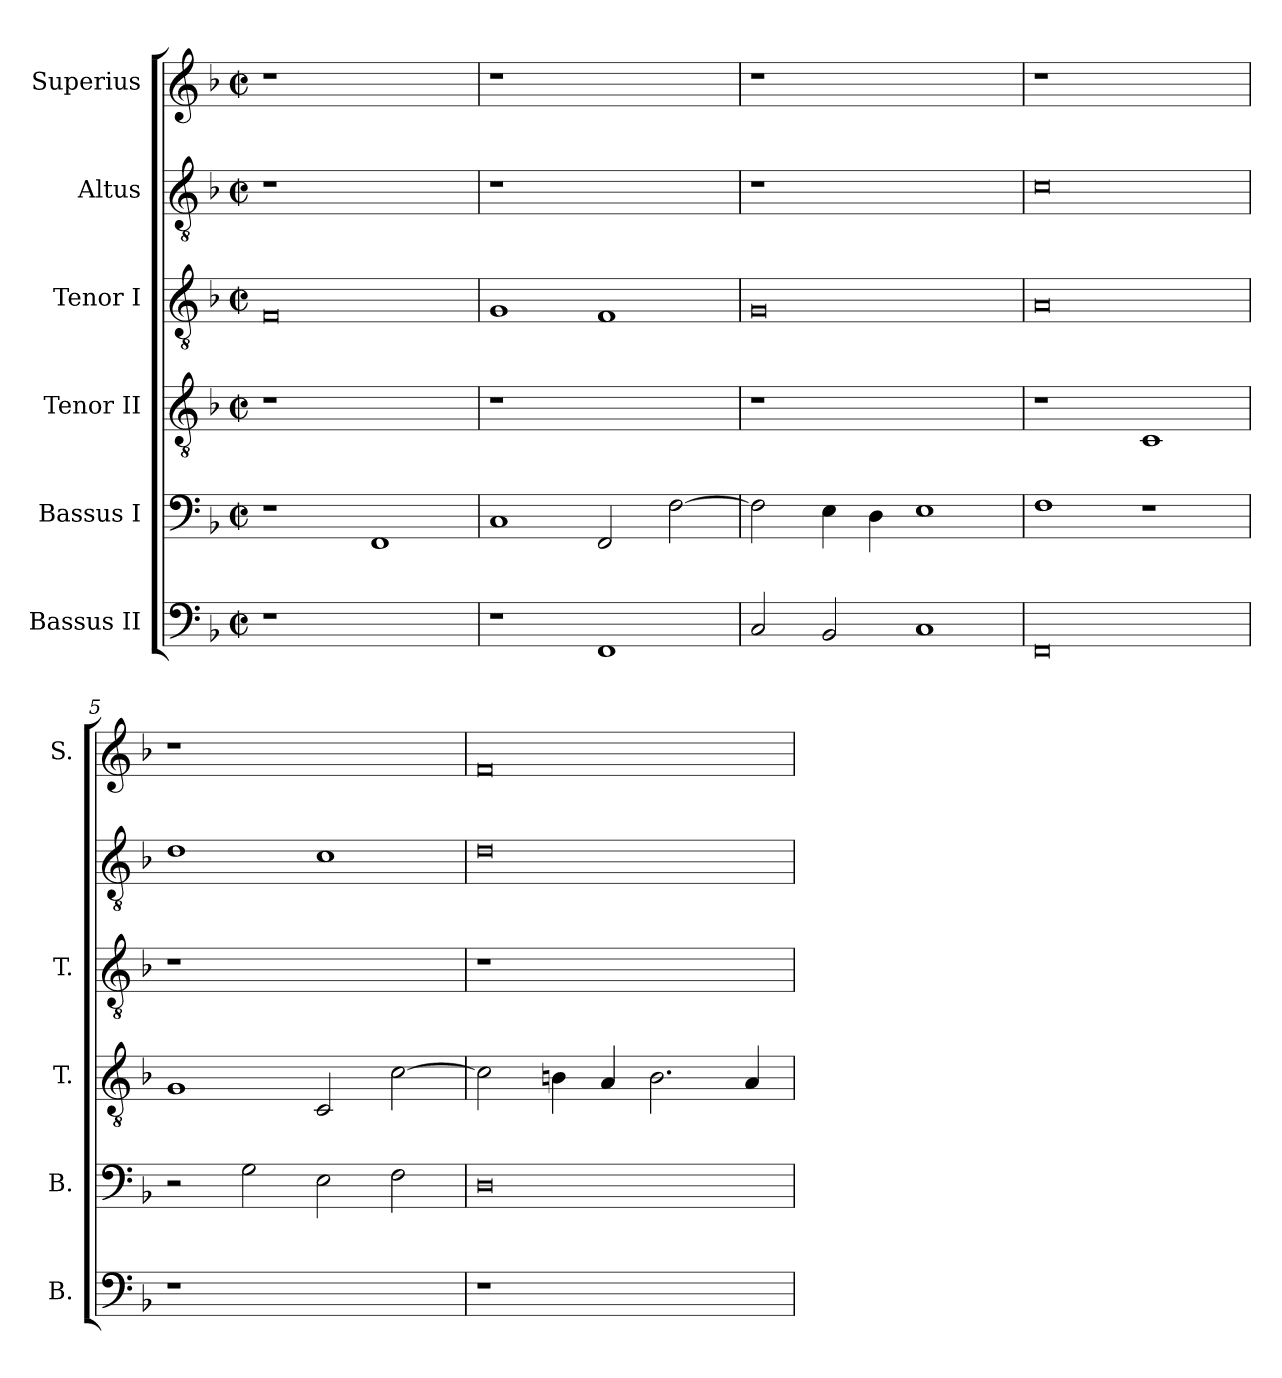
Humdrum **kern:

**kern	**kern	**kern	**kern	**kern	**kern
*part6	*part5	*part4	*part3	*part2	*part1
*staff6	*staff5	*staff4	*staff3	*staff2	*staff1
*I"Bassus II	*I"Bassus I	*I"Tenor II	*I"Tenor I	*I"Altus	*I"Superius
*I'B.	*I'B.	*I'T.	*I'T.	*	*I'S.
!!LO:PB:g=z
*clefF4	*clefF4	*clefGv2	*clefGv2	*clefGv2	*clefG2
*	*	*ITrd7c12	*ITrd7c12	*ITrd7c12	*
*k[b-]	*k[b-]	*k[b-]	*k[b-]	*k[b-]	*k[b-]
*F:	*F:	*F:	*F:	*F:	*F:
*M2/2	*M2/2	*M2/2	*M2/2	*M2/2	*M2/2
*met(c|)	*met(c|)	*met(c|)	*met(c|)	*met(c|)	*met(c|)
=1	=1	=1	=1	=1	=1
!LO:N:vis=1	!	!LO:N:vis=1	!	!LO:N:vis=1	!LO:N:vis=1
1r	1r	1r	0FFi	1r	1r
1ryy	1FFi	1ryy	.	1ryy	1ryy
=2	=2	=2	=2	=2	=2
!	!	!LO:N:vis=1	!	!LO:N:vis=1	!LO:N:vis=1
1r	1Ci	1r	1GGi	1r	1r
1FFi	2FFi/	1ryy	1FFi	1ryy	1ryy
.	[>2Fi\	.	.	.	.
=3	=3	=3	=3	=3	=3
!	!	!LO:N:vis=1	!	!LO:N:vis=1	!LO:N:vis=1
2Ci/	2Fi\]	1r	0GGi	1r	1r
2BB-i/	4Ei\	.	.	.	.
.	4Di\	.	.	.	.
1Ci	1Ei	1ryy	.	1ryy	1ryy
=4	=4	=4	=4	=4	=4
!	!	!	!	!	!LO:N:vis=1
0FFi	1Fi	1r	0AAi	0Ci	1r
.	1r	1CCi	.	.	1ryy
=5	=5	=5	=5	=5	=5
!LO:N:vis=1	!	!	!LO:N:vis=1	!	!LO:N:vis=1
1r	2r	1GGi	1r	1Di	1r
.	2Gi\	.	.	.	.
1ryy	2Ei\	2CCi/	1ryy	1Ci	1ryy
.	2Fi\	[>2Ci\	.	.	.
!!LO:LB:g=z
=6	=6	=6	=6	=6	=6
!LO:N:vis=1	!	!	!LO:N:vis=1	!	!
1r	0Di	2Ci\]	1r	0Di	0fi
.	.	4BBni\	.	.	.
.	.	4AAi/	.	.	.
1ryy	.	2.BBi\	1ryy	.	.
.	.	4AAi/	.	.	.
=	=	=	=	=	=
*-	*-	*-	*-	*-	*-
